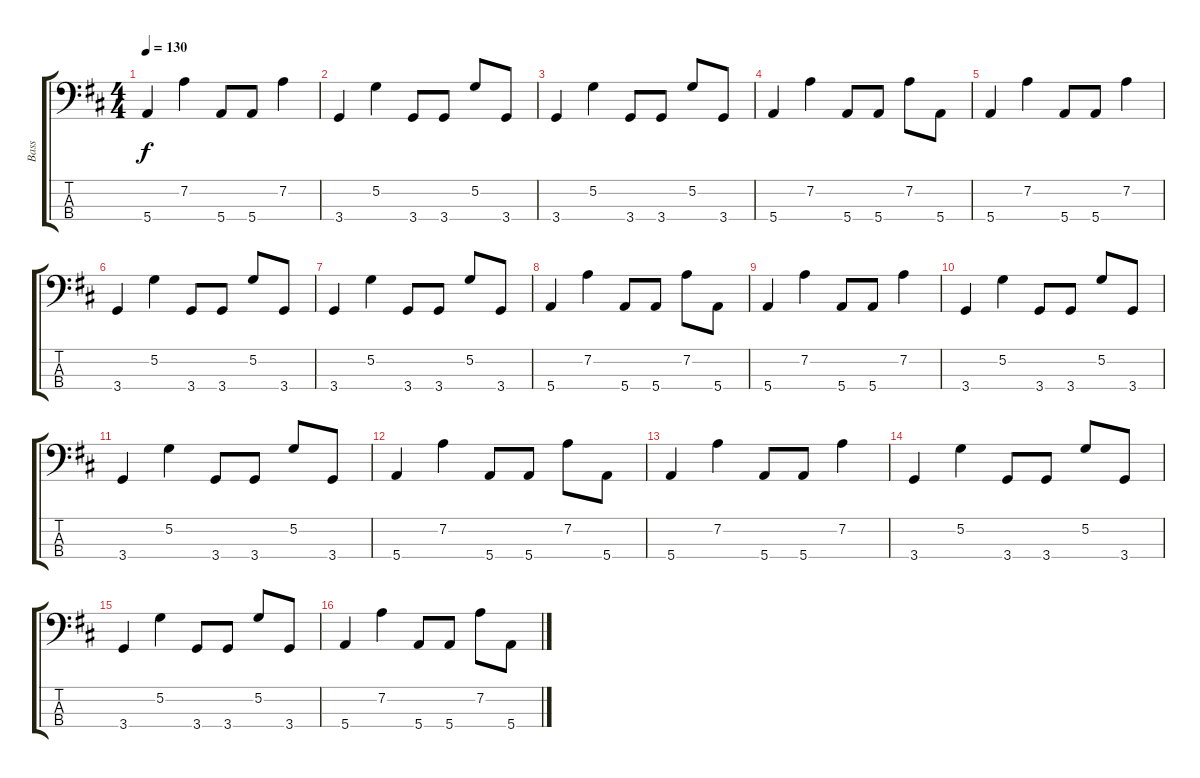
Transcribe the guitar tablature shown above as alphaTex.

\track ("Bass" "Bass") {instrument electricbassfinger}
\staff {score tabs}
\tuning (G2 D2 A1 E1) {hide}
\ts (4 4)
\tempo 130
\clef f4
\ks d
5.4.4{dy f} 7.2.4 5.4.8 5.4.8 7.2.4 |
3.4.4 5.2.4 3.4.8 3.4.8 5.2.8 3.4.8 |
3.4.4 5.2.4 3.4.8 3.4.8 5.2.8 3.4.8 |
5.4.4 7.2.4 5.4.8 5.4.8 7.2.8 5.4.8 |
5.4.4 7.2.4 5.4.8 5.4.8 7.2.4 |
3.4.4 5.2.4 3.4.8 3.4.8 5.2.8 3.4.8 |
3.4.4 5.2.4 3.4.8 3.4.8 5.2.8 3.4.8 |
5.4.4 7.2.4 5.4.8 5.4.8 7.2.8 5.4.8 |
5.4.4 7.2.4 5.4.8 5.4.8 7.2.4 |
3.4.4 5.2.4 3.4.8 3.4.8 5.2.8 3.4.8 |
3.4.4 5.2.4 3.4.8 3.4.8 5.2.8 3.4.8 |
5.4.4 7.2.4 5.4.8 5.4.8 7.2.8 5.4.8 |
5.4.4 7.2.4 5.4.8 5.4.8 7.2.4 |
3.4.4 5.2.4 3.4.8 3.4.8 5.2.8 3.4.8 |
3.4.4 5.2.4 3.4.8 3.4.8 5.2.8 3.4.8 |
5.4.4 7.2.4 5.4.8 5.4.8 7.2.8 5.4.8
